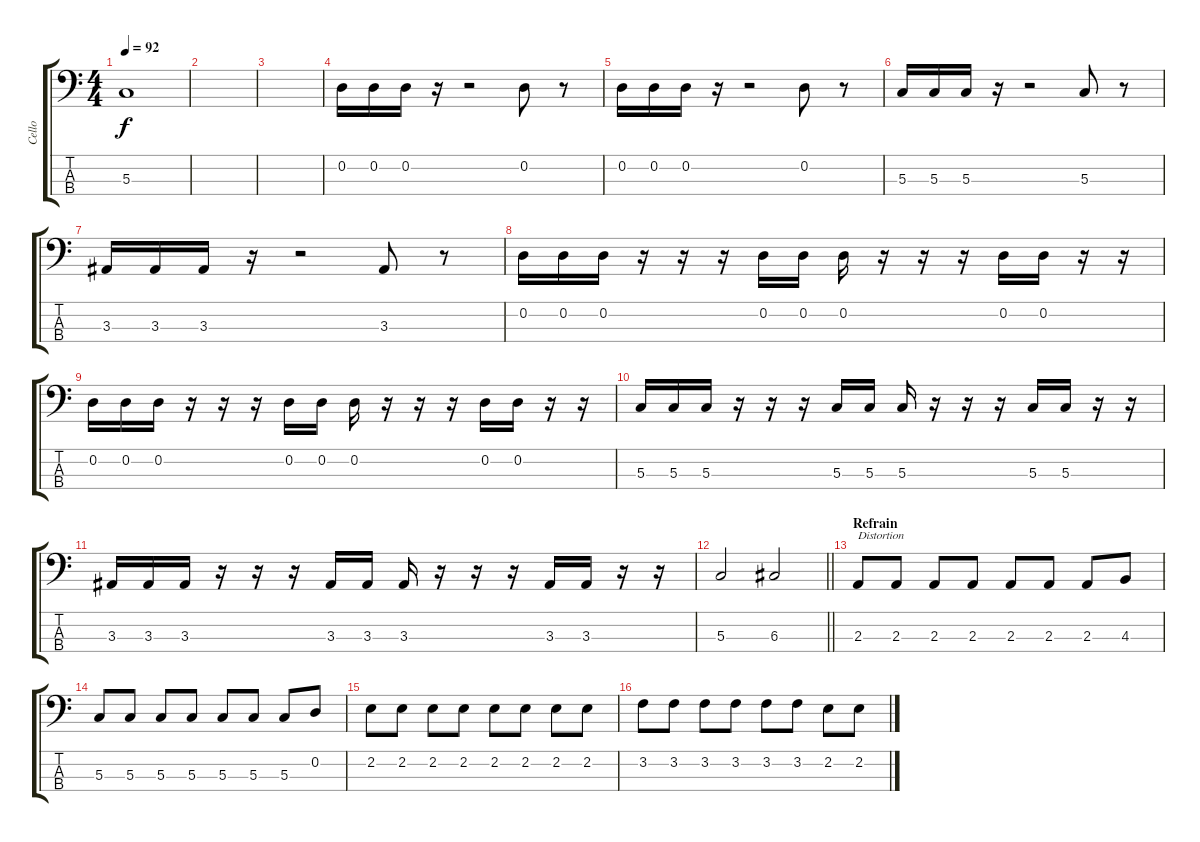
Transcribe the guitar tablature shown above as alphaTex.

\track ("Cello" "Cello") {instrument cello}
\staff {score tabs}
\tuning (A3 D3 G2 Bb1) {hide}
\ts (4 4)
\tempo 92
\clef f4
\ks c
5.3{t}.1{dy f} |
|
|
0.2.16 0.2.16 0.2.16 r.16 r.2 0.2.8 r.8 |
0.2.16 0.2.16 0.2.16 r.16 r.2 0.2.8 r.8 |
5.3.16 5.3.16 5.3.16 r.16 r.2 5.3.8 r.8 |
3.3.16 3.3.16 3.3.16 r.16 r.2 3.3.8 r.8 |
0.2.16 0.2.16 0.2.16 r.16 r.16 r.16 0.2.16 0.2.16 0.2.16 r.16 r.16 r.16 0.2.16 0.2.16 r.16 r.16 |
0.2.16 0.2.16 0.2.16 r.16 r.16 r.16 0.2.16 0.2.16 0.2.16 r.16 r.16 r.16 0.2.16 0.2.16 r.16 r.16 |
5.3.16 5.3.16 5.3.16 r.16 r.16 r.16 5.3.16 5.3.16 5.3.16 r.16 r.16 r.16 5.3.16 5.3.16 r.16 r.16 |
3.3.16 3.3.16 3.3.16 r.16 r.16 r.16 3.3.16 3.3.16 3.3.16 r.16 r.16 r.16 3.3.16 3.3.16 r.16 r.16 |
\barLineRight lightlight
5.3.2 6.3.2 |
\section ("" "Refrain")
2.3.8{txt "Distortion" instrument distortionguitar} 2.3.8 2.3.8 2.3.8 2.3.8 2.3.8 2.3.8 4.3.8 |
5.3.8 5.3.8 5.3.8 5.3.8 5.3.8 5.3.8 5.3.8 0.2.8 |
2.2.8 2.2.8 2.2.8 2.2.8 2.2.8 2.2.8 2.2.8 2.2.8 |
3.2.8 3.2.8 3.2.8 3.2.8 3.2.8 3.2.8 2.2.8 2.2.8
